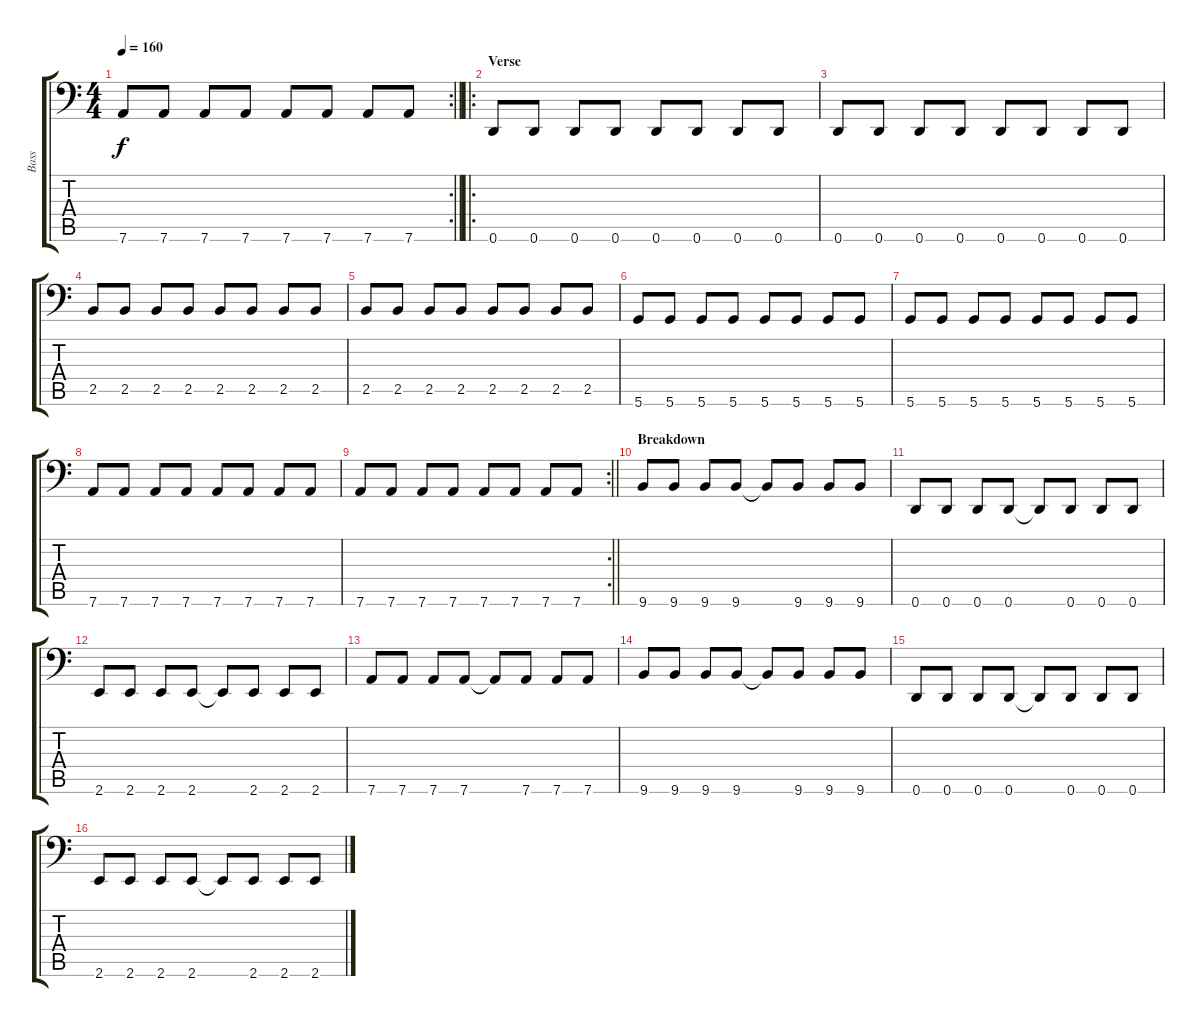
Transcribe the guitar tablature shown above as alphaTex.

\track ("Bass" "Bass") {instrument electricbasspick}
\staff {score tabs}
\tuning (E3 B2 G2 D2 A1 D1) {hide}
\rc 2
\ts (4 4)
\tempo 160
\clef f4
\barLineRight lightlight
\ks c
7.6.8{dy f} 7.6.8 7.6.8 7.6.8 7.6.8 7.6.8 7.6.8 7.6.8 |
\ro
\section ("" "Verse")
0.6.8 0.6.8 0.6.8 0.6.8 0.6.8 0.6.8 0.6.8 0.6.8 |
0.6.8 0.6.8 0.6.8 0.6.8 0.6.8 0.6.8 0.6.8 0.6.8 |
2.5.8 2.5.8 2.5.8 2.5.8 2.5.8 2.5.8 2.5.8 2.5.8 |
2.5.8 2.5.8 2.5.8 2.5.8 2.5.8 2.5.8 2.5.8 2.5.8 |
5.6.8 5.6.8 5.6.8 5.6.8 5.6.8 5.6.8 5.6.8 5.6.8 |
5.6.8 5.6.8 5.6.8 5.6.8 5.6.8 5.6.8 5.6.8 5.6.8 |
7.6.8 7.6.8 7.6.8 7.6.8 7.6.8 7.6.8 7.6.8 7.6.8 |
\rc 2
\barLineRight lightlight
7.6.8 7.6.8 7.6.8 7.6.8 7.6.8 7.6.8 7.6.8 7.6.8 |
\section ("" "Breakdown")
9.6.8 9.6.8 9.6.8 9.6.8 9.6{t}.8 9.6.8 9.6.8 9.6.8 |
0.6.8 0.6.8 0.6.8 0.6.8 0.6{t}.8 0.6.8 0.6.8 0.6.8 |
2.6.8 2.6.8 2.6.8 2.6.8 2.6{t}.8 2.6.8 2.6.8 2.6.8 |
7.6.8 7.6.8 7.6.8 7.6.8 7.6{t}.8 7.6.8 7.6.8 7.6.8 |
9.6.8 9.6.8 9.6.8 9.6.8 9.6{t}.8 9.6.8 9.6.8 9.6.8 |
0.6.8 0.6.8 0.6.8 0.6.8 0.6{t}.8 0.6.8 0.6.8 0.6.8 |
2.6.8 2.6.8 2.6.8 2.6.8 2.6{t}.8 2.6.8 2.6.8 2.6.8
